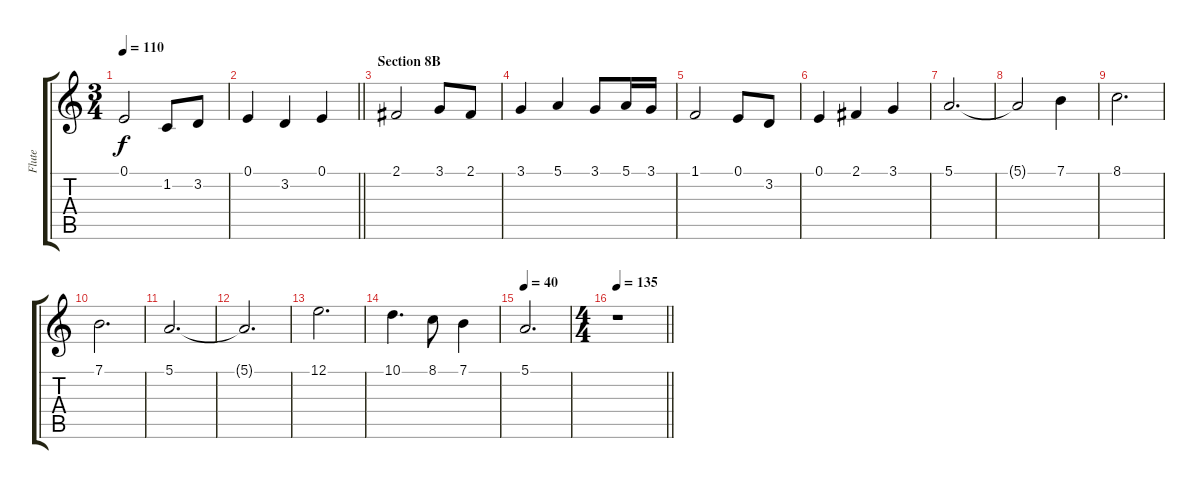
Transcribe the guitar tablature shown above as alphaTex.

\track ("Flute" "Flute") {instrument flute}
\staff {score tabs}
\tuning (E4 B3 G3 D3 A2 E2) {hide}
\ts (3 4)
\tempo 110
\clef g2
\ks c
0.1.2{dy f} 1.2.8 3.2.8 |
\barLineRight lightlight
0.1.4 3.2.4 0.1.4 |
\section ("" "Section 8B")
2.1.2 3.1.8 2.1.8 |
3.1.4 5.1.4 3.1.8 5.1.16 3.1.16 |
1.1.2 0.1.8 3.2.8 |
0.1.4 2.1.4 3.1.4 |
5.1.2{d} |
5.1{t}.2 7.1.4 |
8.1.2{d} |
7.1.2{d} |
5.1.2{d} |
5.1{t}.2{d} |
12.1.2{d} |
10.1.4{d} 8.1.8 7.1.4 |
\tempo 40
5.1.2{d} |
\ts (4 4)
\tempo 135
\barLineRight lightlight
r.1
